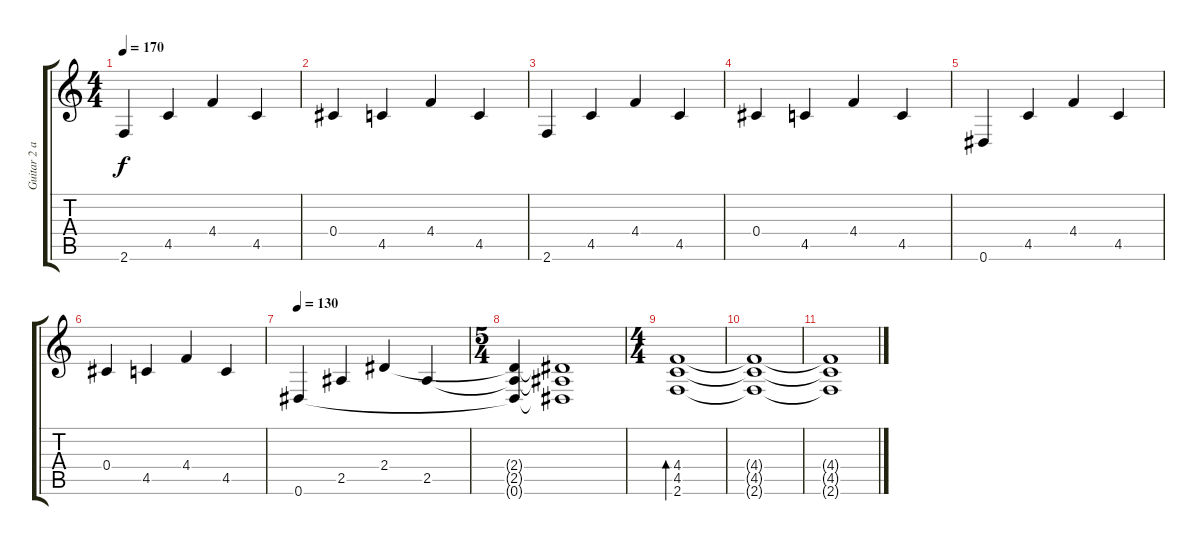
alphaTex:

\track ("Guitar 2 acc" "Guitar 2 a") {instrument acousticguitarsteel}
\staff {score tabs}
\tuning (Eb4 Bb3 Gb3 Db3 Ab2 Eb2) {hide}
\ts (4 4)
\tempo 170
\clef g2
\ks c
2.6.4{dy f} 4.5.4 4.4.4 4.5.4 |
0.4.4 4.5.4 4.4.4 4.5.4 |
2.6.4 4.5.4 4.4.4 4.5.4 |
0.4.4 4.5.4 4.4.4 4.5.4 |
0.6.4 4.5.4 4.4.4 4.5.4 |
0.4.4 4.5.4 4.4.4 4.5.4 |
\tempo 130
0.6.4 2.5.4 2.4.4 2.5.4 |
\ts (5 4)
(2.4{t} 2.5{t} 0.6{t}).4 (2.4{t} 2.5{t} 0.6{t}).1 |
\ts (4 4)
(4.4 4.5 2.6).1{bd 480} |
(4.4{t} 4.5{t} 2.6{t}).1 |
(4.4{t} 4.5{t} 2.6{t}).1
